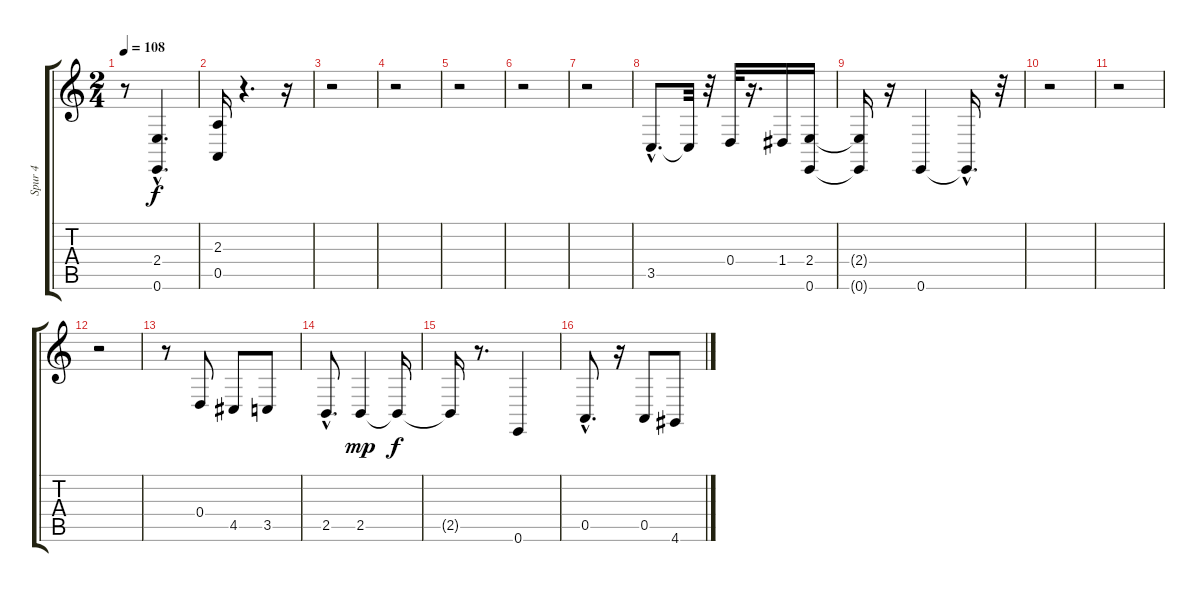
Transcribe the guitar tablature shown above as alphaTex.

\track ("Spur 4" "Spur 4") {instrument trombone}
\staff {score tabs}
\tuning (E4 B3 G3 D3 A2 E2) {hide}
\ts (2 4)
\tempo 108
\clef g2
\ks c
r.8{dy f} (2.4{hac} 0.6{hac}).4{d} |
(2.3 0.5).16 r.4{d} r.16 |
r.2 |
r.2 |
r.2 |
r.2 |
r.2 |
3.5{hac}.8{d} 3.5{t}.32 r.32 0.4.32 r.16{d} 1.4.16 (2.4 0.6).16 |
(2.4{t} 0.6{t}).16 r.16 0.6.4 0.6{hac t}.16{d} r.32 |
r.2 |
r.2 |
r.2 |
r.8 0.4.8 4.5.8 3.5.8 |
2.5{hac}.8{d} 2.5.4{dy mp} 2.5{t}.16{dy f} |
2.5{t}.16 r.8{d} 0.6.4 |
0.5{hac}.8{d} r.16 0.5.8 4.6.8
